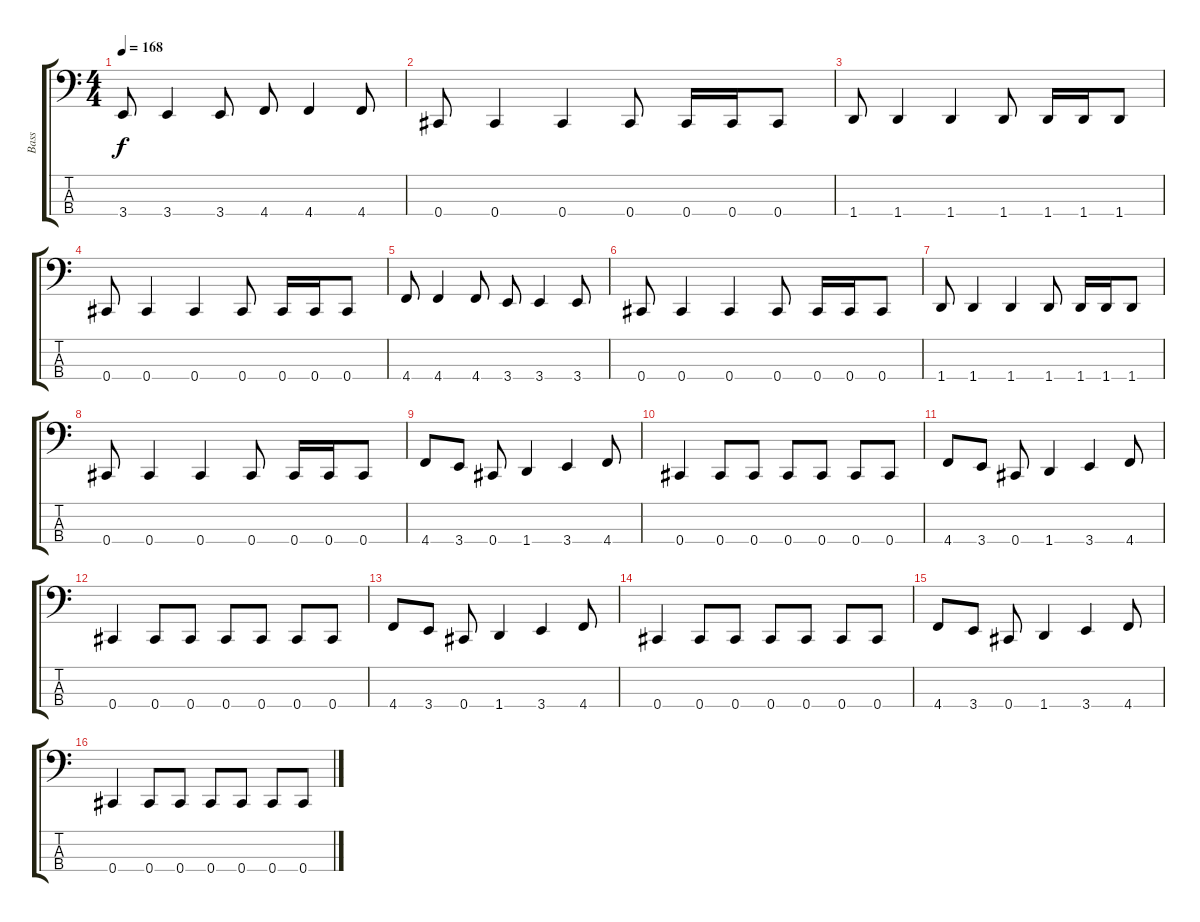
\track ("Bass" "Bass") {instrument electricbasspick}
\staff {score tabs}
\tuning (E2 B1 Gb1 Db1) {hide}
\ts (4 4)
\tempo 168
\clef f4
\ks c
3.4.8{dy f} 3.4.4 3.4.8 4.4.8 4.4.4 4.4.8 |
0.4.8 0.4.4 0.4.4 0.4.8 0.4.16 0.4.16 0.4.8 |
1.4.8 1.4.4 1.4.4 1.4.8 1.4.16 1.4.16 1.4.8 |
0.4.8 0.4.4 0.4.4 0.4.8 0.4.16 0.4.16 0.4.8 |
4.4.8 4.4.4 4.4.8 3.4.8 3.4.4 3.4.8 |
0.4.8 0.4.4 0.4.4 0.4.8 0.4.16 0.4.16 0.4.8 |
1.4.8 1.4.4 1.4.4 1.4.8 1.4.16 1.4.16 1.4.8 |
0.4.8 0.4.4 0.4.4 0.4.8 0.4.16 0.4.16 0.4.8 |
4.4.8 3.4.8 0.4.8 1.4.4 3.4.4 4.4.8 |
0.4.4 0.4.8 0.4.8 0.4.8 0.4.8 0.4.8 0.4.8 |
4.4.8 3.4.8 0.4.8 1.4.4 3.4.4 4.4.8 |
0.4.4 0.4.8 0.4.8 0.4.8 0.4.8 0.4.8 0.4.8 |
4.4.8 3.4.8 0.4.8 1.4.4 3.4.4 4.4.8 |
0.4.4 0.4.8 0.4.8 0.4.8 0.4.8 0.4.8 0.4.8 |
4.4.8 3.4.8 0.4.8 1.4.4 3.4.4 4.4.8 |
0.4.4 0.4.8 0.4.8 0.4.8 0.4.8 0.4.8 0.4.8
